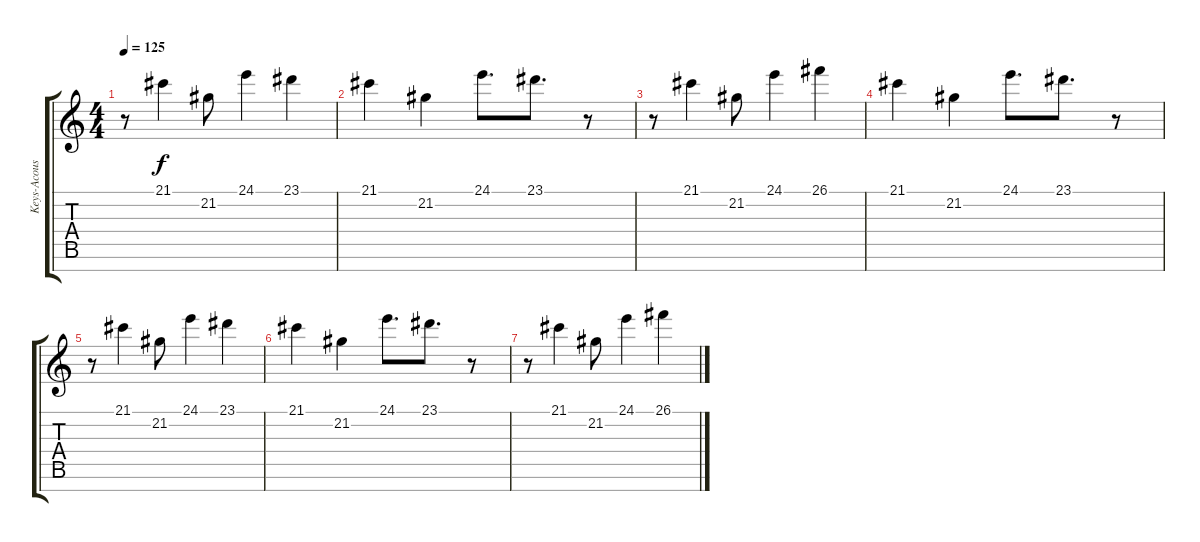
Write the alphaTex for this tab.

\track ("Keys-Acoustic Grand Piano" "Keys-Acous") {instrument acousticgrandpiano}
\staff {score tabs}
\tuning (E4 B3 G3 D3 A2 E2 B1) {hide}
\ts (4 4)
\tempo 125
\clef g2
\ks c
r.8{dy f} 21.1.4 21.2.8 24.1.4 23.1.4 |
21.1.4 21.2.4 24.1.8{d} 23.1.8{d} r.8 |
r.8 21.1.4 21.2.8 24.1.4 26.1.4 |
21.1.4 21.2.4 24.1.8{d} 23.1.8{d} r.8 |
r.8 21.1.4 21.2.8 24.1.4 23.1.4 |
21.1.4 21.2.4 24.1.8{d} 23.1.8{d} r.8 |
r.8 21.1.4 21.2.8 24.1.4 26.1.4
